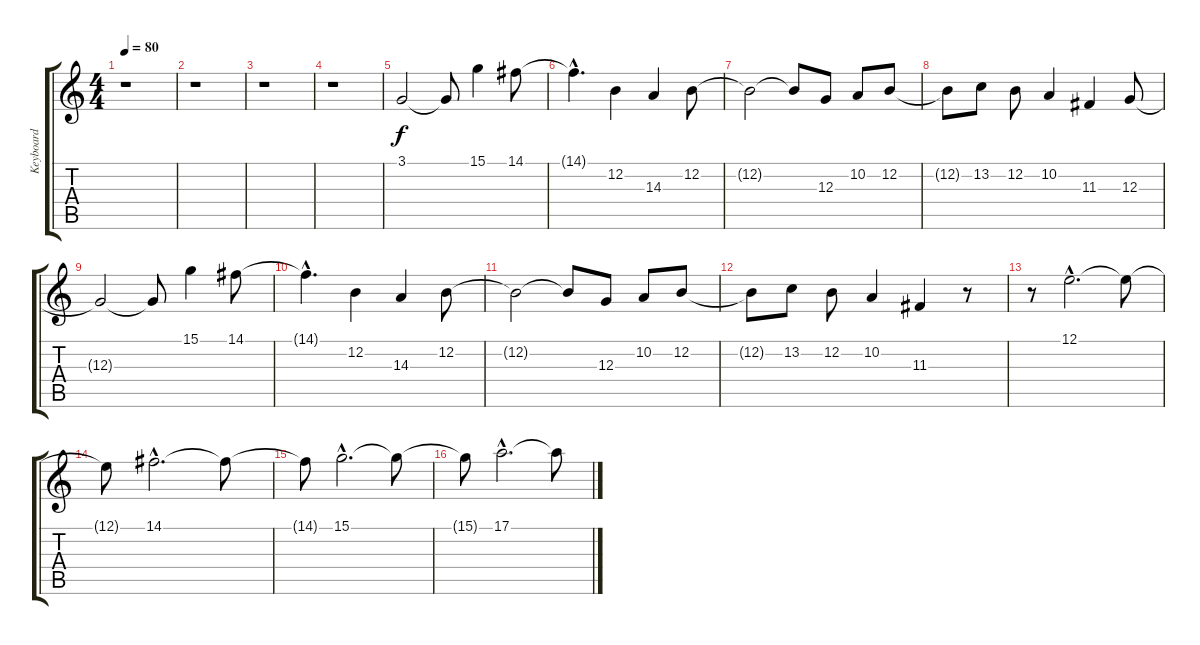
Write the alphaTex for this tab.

\track ("Keyboard" "Keyboard") {instrument synthvoice}
\staff {score tabs}
\tuning (E4 B3 G3 D3 A2 E2) {hide}
\ts (4 4)
\tempo 80
\clef g2
\ks c
r.1{dy f} |
r.1 |
r.1 |
r.1 |
3.1.2 3.1{t}.8 15.1.4 14.1.8 |
14.1{hac t}.4{d} 12.2.4 14.3.4 12.2.8 |
12.2{t}.2 12.2{t}.8 12.3.8 10.2.8 12.2.8 |
12.2{t}.8 13.2.8 12.2.8 10.2.4 11.3.4 12.3.8 |
12.3{t}.2 12.3{t}.8 15.1.4 14.1.8 |
14.1{hac t}.4{d} 12.2.4 14.3.4 12.2.8 |
12.2{t}.2 12.2{t}.8 12.3.8 10.2.8 12.2.8 |
12.2{t}.8 13.2.8 12.2.8 10.2.4 11.3.4 r.8 |
r.8 12.1{hac}.2{d} 12.1{t}.8 |
12.1{t}.8 14.1{hac}.2{d} 14.1{t}.8 |
14.1{t}.8 15.1{hac}.2{d} 15.1{t}.8 |
15.1{t}.8 17.1{hac}.2{d} 17.1{t}.8
